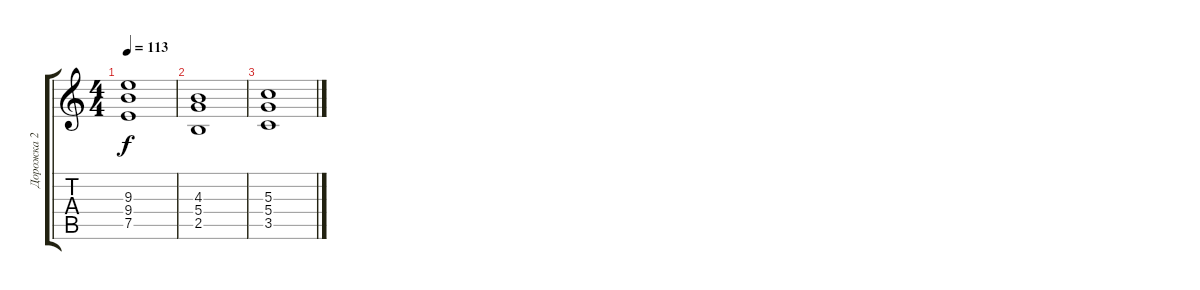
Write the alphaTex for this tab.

\track ("Дорожка 2" "Дорожка 2") {instrument distortionguitar}
\staff {score tabs}
\tuning (E4 B3 G3 D3 A2 D2) {hide}
\ts (4 4)
\tempo 113
\clef g2
\ks c
(9.3 9.4 7.5).1{dy f} |
(4.3 5.4 2.5).1 |
(5.3 5.4 3.5).1
